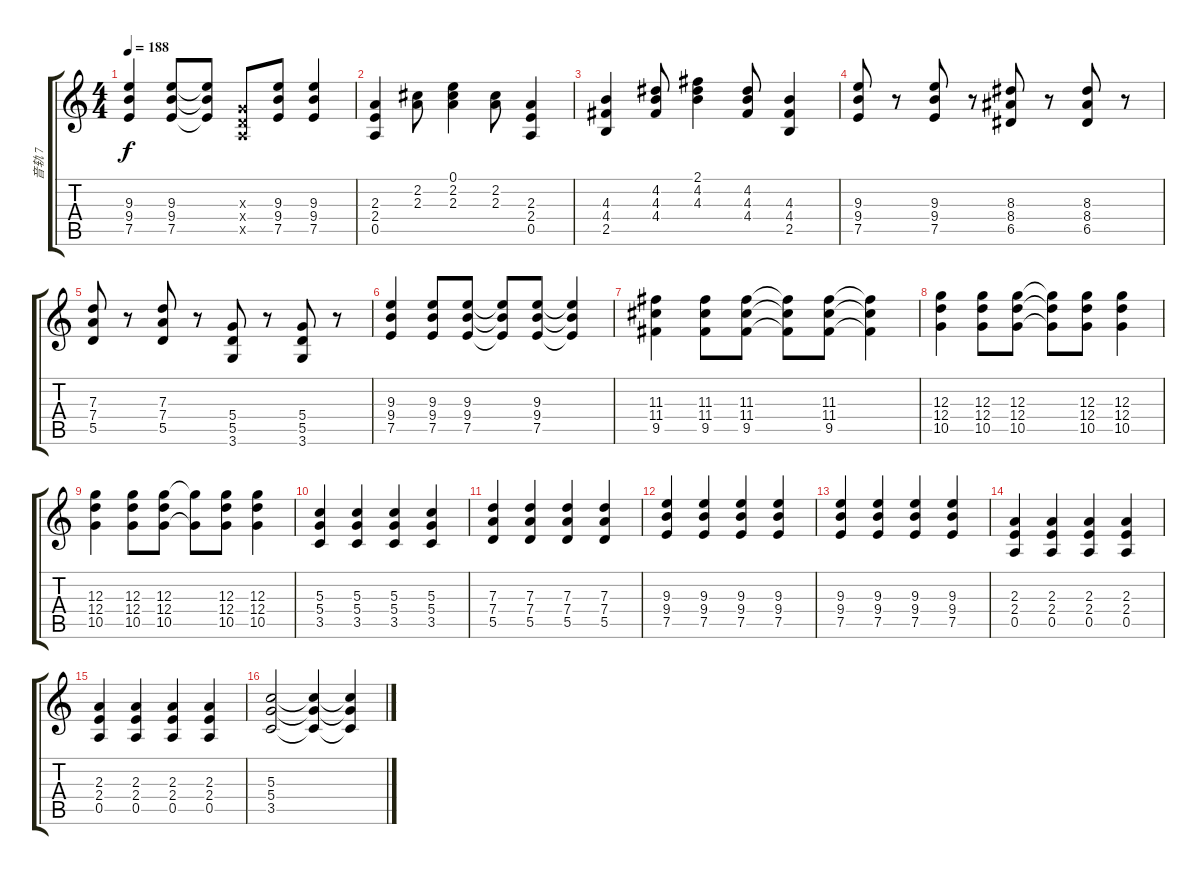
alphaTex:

\track ("音轨 7" "音轨 7") {instrument overdrivenguitar}
\staff {score tabs}
\tuning (E4 B3 G3 D3 A2 E2) {hide}
\ts (4 4)
\tempo 188
\clef g2
\ks c
(9.3 9.4 7.5).4{dy f} (9.3 9.4 7.5).8 (9.3{t} 9.4{t} 7.5{t}).8 (0.3{x} 0.4{x} 0.5{x}).8 (9.3 9.4 7.5).8 (9.3 9.4 7.5).4 |
(2.3 2.4 0.5).4 (2.2 2.3).8 (0.1 2.2 2.3).4 (2.2 2.3).8 (2.3 2.4 0.5).4 |
(4.3 4.4 2.5).4 (4.2 4.3 4.4).8 (2.1 4.2 4.3).4 (4.2 4.3 4.4).8 (4.3 4.4 2.5).4 |
(9.3 9.4 7.5).8 r.8 (9.3 9.4 7.5).8 r.8 (8.3 8.4 6.5).8 r.8 (8.3 8.4 6.5).8 r.8 |
(7.3 7.4 5.5).8 r.8 (7.3 7.4 5.5).8 r.8 (5.4 5.5 3.6).8 r.8 (5.4 5.5 3.6).8 r.8 |
(9.3 9.4 7.5).4 (9.3 9.4 7.5).8 (9.3 9.4 7.5).8 (9.3{t} 9.4{t} 7.5{t}).8 (9.3 9.4 7.5).8 (9.3{t} 9.4{t} 7.5{t}).4 |
(11.3 11.4 9.5).4 (11.3 11.4 9.5).8 (11.3 11.4 9.5).8 (11.3{t} 11.4{t} 9.5{t}).8 (11.3 11.4 9.5).8 (11.3{t} 11.4{t} 9.5{t}).4 |
(12.3 12.4 10.5).4 (12.3 12.4 10.5).8 (12.3 12.4 10.5).8 (12.3{t} 12.4{t} 10.5{t}).8 (12.3 12.4 10.5).8 (12.3 12.4 10.5).4 |
(12.3 12.4 10.5).4 (12.3 12.4 10.5).8 (12.3 12.4 10.5).8 (12.3{t} 10.5{t}).8 (12.3 12.4 10.5).8 (12.3 12.4 10.5).4 |
(5.3 5.4 3.5).4 (5.3 5.4 3.5).4 (5.3 5.4 3.5).4 (5.3 5.4 3.5).4 |
(7.3 7.4 5.5).4 (7.3 7.4 5.5).4 (7.3 7.4 5.5).4 (7.3 7.4 5.5).4 |
(9.3 9.4 7.5).4 (9.3 9.4 7.5).4 (9.3 9.4 7.5).4 (9.3 9.4 7.5).4 |
(9.3 9.4 7.5).4 (9.3 9.4 7.5).4 (9.3 9.4 7.5).4 (9.3 9.4 7.5).4 |
(2.3 2.4 0.5).4 (2.3 2.4 0.5).4 (2.3 2.4 0.5).4 (2.3 2.4 0.5).4 |
(2.3 2.4 0.5).4 (2.3 2.4 0.5).4 (2.3 2.4 0.5).4 (2.3 2.4 0.5).4 |
(5.3 5.4 3.5).2 (5.3{t} 5.4{t} 3.5{t}).4 (5.3{t} 5.4{t} 3.5{t}).4
